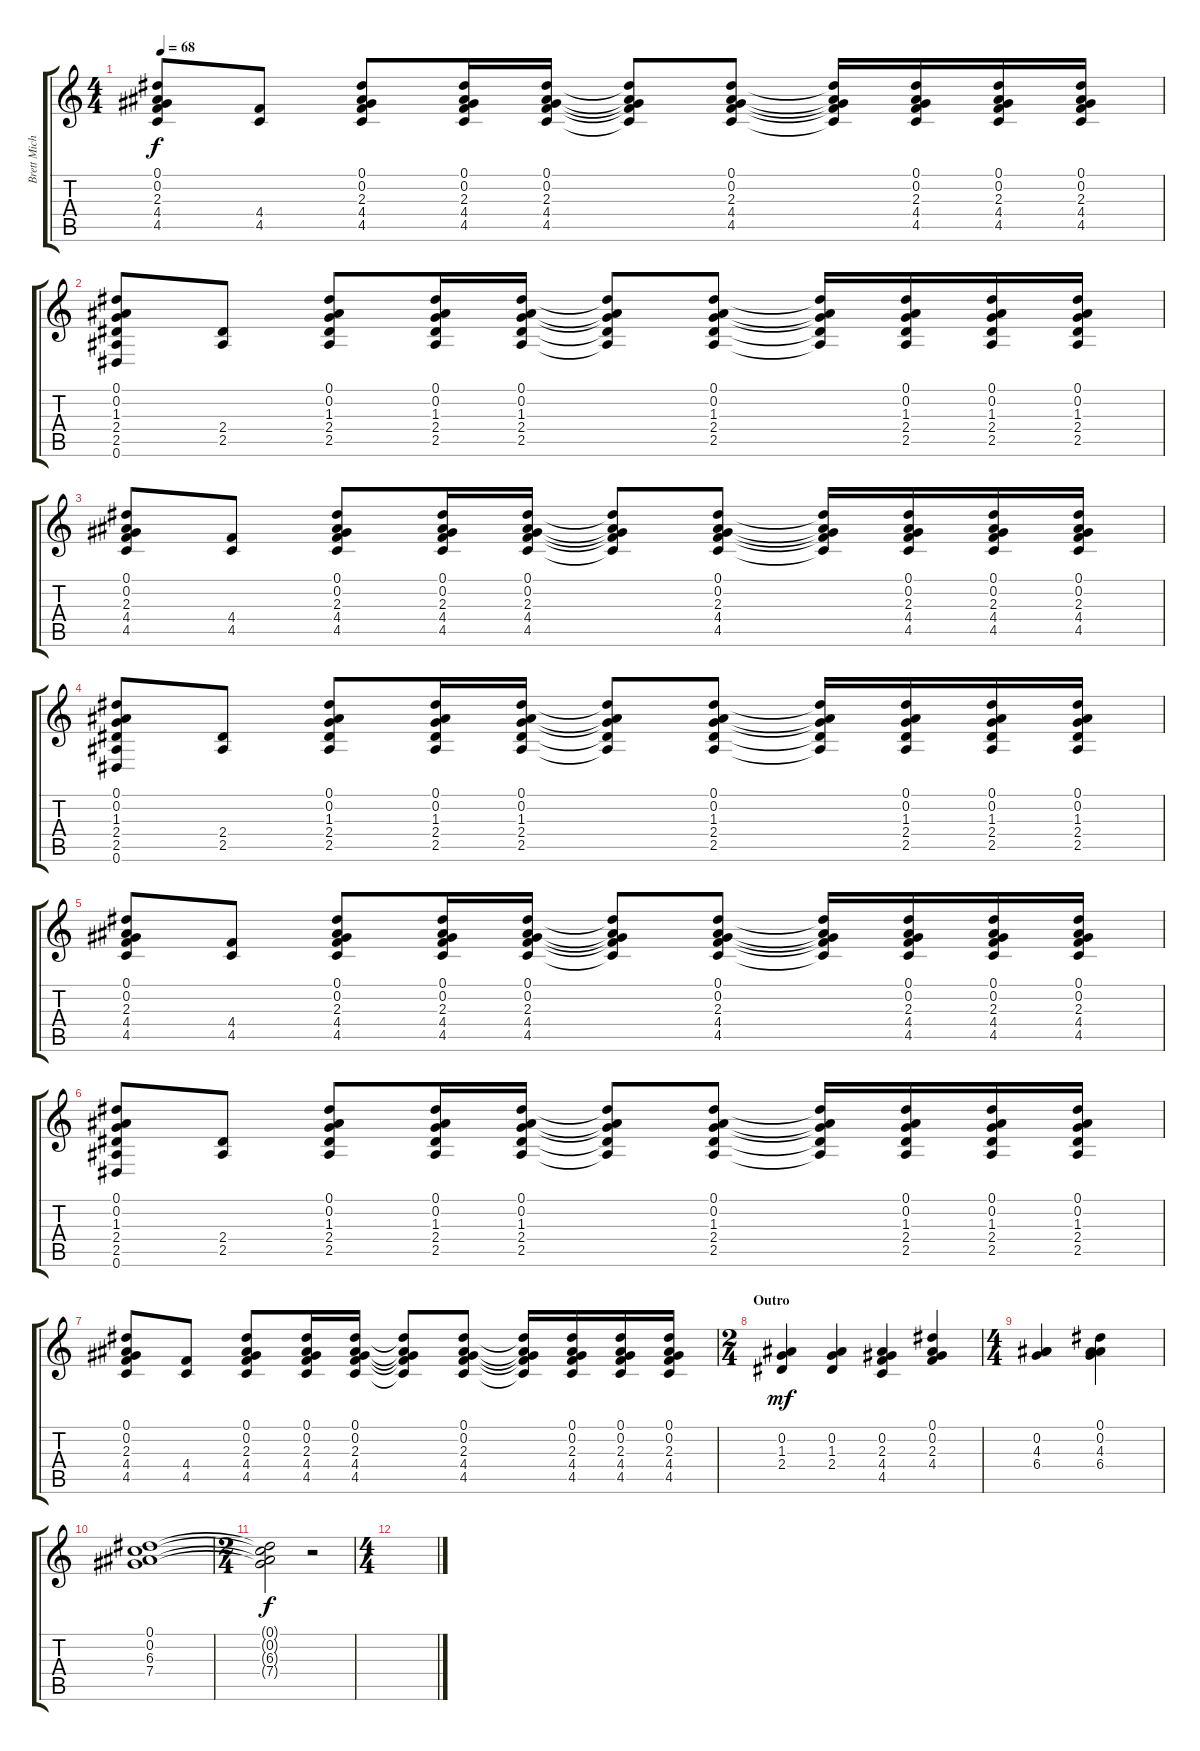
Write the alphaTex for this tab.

\track ("Brett Michaels - Rhythm Guitar" "Brett Mich") {instrument acousticguitarsteel}
\staff {score tabs}
\tuning (Eb4 Bb3 Gb3 Db3 Ab2 Eb2) {hide}
\ts (4 4)
\tempo 68
\clef g2
\ks c
(0.1 0.2 2.3 4.4 4.5).8{dy f} (4.4 4.5).8 (0.1 0.2 2.3 4.4 4.5).8 (0.1 0.2 2.3 4.4 4.5).16 (0.1 0.2 2.3 4.4 4.5).16 (0.1{t} 0.2{t} 2.3{t} 4.4{t} 4.5{t}).8 (0.1 0.2 2.3 4.4 4.5).8 (0.1{t} 0.2{t} 2.3{t} 4.4{t} 4.5{t}).16 (0.1 0.2 2.3 4.4 4.5).16 (0.1 0.2 2.3 4.4 4.5).16 (0.1 0.2 2.3 4.4 4.5).16 |
(0.1 0.2 1.3 2.4 2.5 0.6).8 (2.4 2.5).8 (0.1 0.2 1.3 2.4 2.5).8 (0.1 0.2 1.3 2.4 2.5).16 (0.1 0.2 1.3 2.4 2.5).16 (0.1{t} 0.2{t} 1.3{t} 2.4{t} 2.5{t}).8 (0.1 0.2 1.3 2.4 2.5).8 (0.1{t} 0.2{t} 1.3{t} 2.4{t} 2.5{t}).16 (0.1 0.2 1.3 2.4 2.5).16 (0.1 0.2 1.3 2.4 2.5).16 (0.1 0.2 1.3 2.4 2.5).16 |
(0.1 0.2 2.3 4.4 4.5).8 (4.4 4.5).8 (0.1 0.2 2.3 4.4 4.5).8 (0.1 0.2 2.3 4.4 4.5).16 (0.1 0.2 2.3 4.4 4.5).16 (0.1{t} 0.2{t} 2.3{t} 4.4{t} 4.5{t}).8 (0.1 0.2 2.3 4.4 4.5).8 (0.1{t} 0.2{t} 2.3{t} 4.4{t} 4.5{t}).16 (0.1 0.2 2.3 4.4 4.5).16 (0.1 0.2 2.3 4.4 4.5).16 (0.1 0.2 2.3 4.4 4.5).16 |
(0.1 0.2 1.3 2.4 2.5 0.6).8 (2.4 2.5).8 (0.1 0.2 1.3 2.4 2.5).8 (0.1 0.2 1.3 2.4 2.5).16 (0.1 0.2 1.3 2.4 2.5).16 (0.1{t} 0.2{t} 1.3{t} 2.4{t} 2.5{t}).8 (0.1 0.2 1.3 2.4 2.5).8 (0.1{t} 0.2{t} 1.3{t} 2.4{t} 2.5{t}).16 (0.1 0.2 1.3 2.4 2.5).16 (0.1 0.2 1.3 2.4 2.5).16 (0.1 0.2 1.3 2.4 2.5).16 |
(0.1 0.2 2.3 4.4 4.5).8 (4.4 4.5).8 (0.1 0.2 2.3 4.4 4.5).8 (0.1 0.2 2.3 4.4 4.5).16 (0.1 0.2 2.3 4.4 4.5).16 (0.1{t} 0.2{t} 2.3{t} 4.4{t} 4.5{t}).8 (0.1 0.2 2.3 4.4 4.5).8 (0.1{t} 0.2{t} 2.3{t} 4.4{t} 4.5{t}).16 (0.1 0.2 2.3 4.4 4.5).16 (0.1 0.2 2.3 4.4 4.5).16 (0.1 0.2 2.3 4.4 4.5).16 |
(0.1 0.2 1.3 2.4 2.5 0.6).8 (2.4 2.5).8 (0.1 0.2 1.3 2.4 2.5).8 (0.1 0.2 1.3 2.4 2.5).16 (0.1 0.2 1.3 2.4 2.5).16 (0.1{t} 0.2{t} 1.3{t} 2.4{t} 2.5{t}).8 (0.1 0.2 1.3 2.4 2.5).8 (0.1{t} 0.2{t} 1.3{t} 2.4{t} 2.5{t}).16 (0.1 0.2 1.3 2.4 2.5).16 (0.1 0.2 1.3 2.4 2.5).16 (0.1 0.2 1.3 2.4 2.5).16 |
(0.1 0.2 2.3 4.4 4.5).8 (4.4 4.5).8 (0.1 0.2 2.3 4.4 4.5).8 (0.1 0.2 2.3 4.4 4.5).16 (0.1 0.2 2.3 4.4 4.5).16 (0.1{t} 0.2{t} 2.3{t} 4.4{t} 4.5{t}).8 (0.1 0.2 2.3 4.4 4.5).8 (0.1{t} 0.2{t} 2.3{t} 4.4{t} 4.5{t}).16 (0.1 0.2 2.3 4.4 4.5).16 (0.1 0.2 2.3 4.4 4.5).16 (0.1 0.2 2.3 4.4 4.5).16 |
\ts (2 4)
\section ("" "Outro")
(0.2 1.3 2.4).4{dy mf} (0.2 1.3 2.4).4 (0.2 2.3 4.4 4.5).4 (0.1 0.2 2.3 4.4).4 |
\ts (4 4)
(0.2 4.3 6.4).4 (0.1 0.2 4.3 6.4).4 |
(0.1 0.2 6.3 7.4).1 |
\ts (2 4)
(0.1{t} 0.2{t} 6.3{t} 7.4{t}).2{dy f} r.2 |
\ts (4 4)
